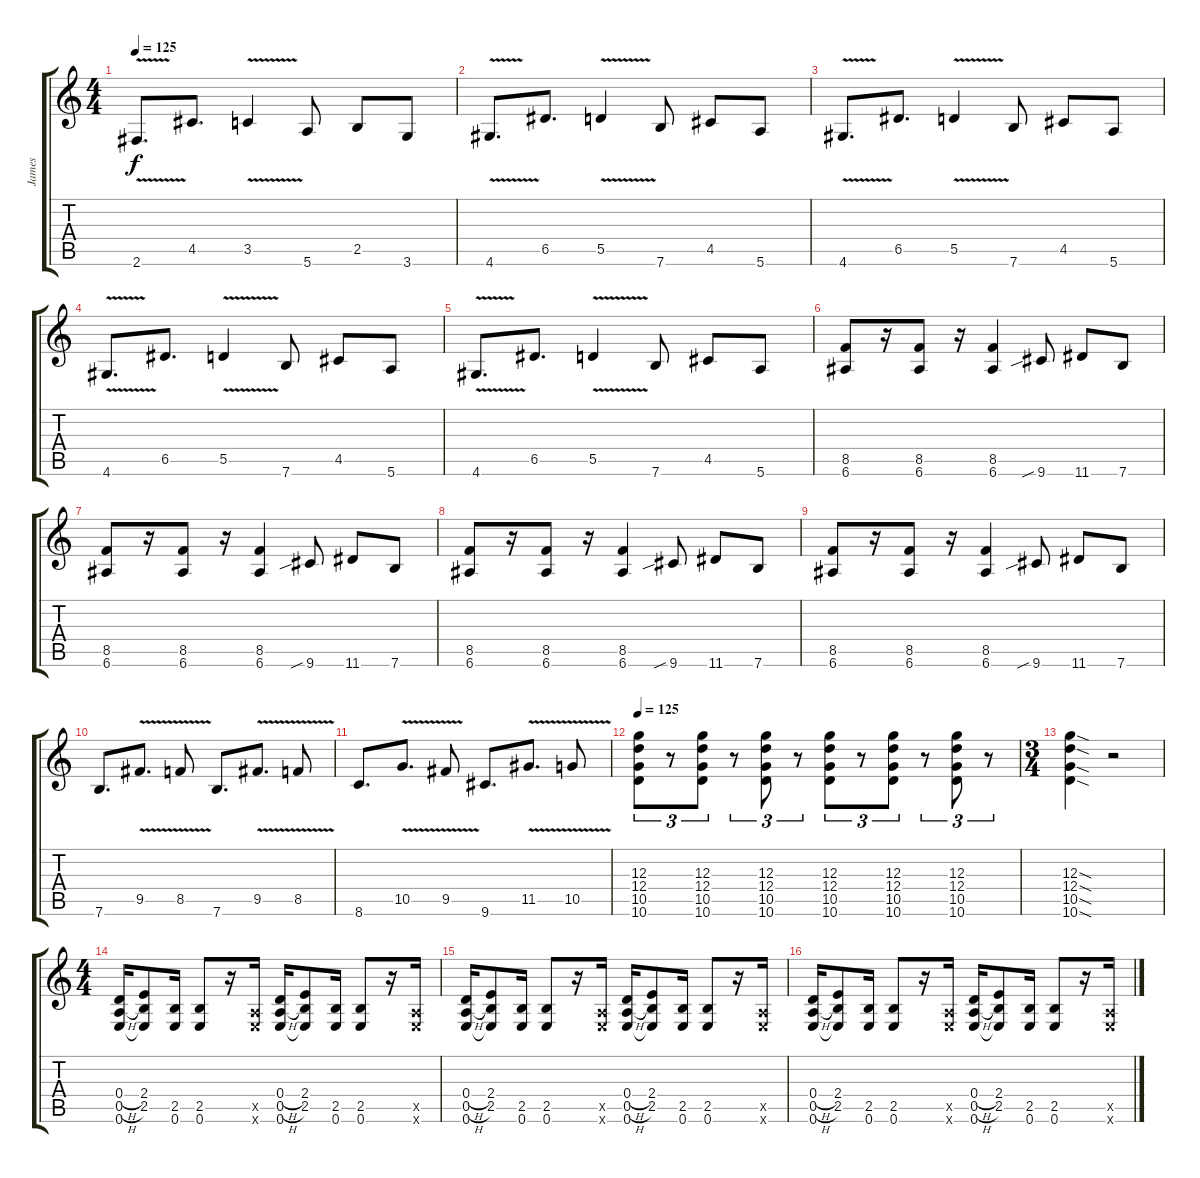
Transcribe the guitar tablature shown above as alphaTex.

\track ("James" "James") {instrument electricguitarclean}
\staff {score tabs}
\tuning (E4 B3 G3 D3 A2 E2) {hide}
\ts (4 4)
\tempo 125
\clef g2
\ks c
2.6{v}.8{d dy f} 4.5.8{d} 3.5{v}.4 5.6.8 2.5.8 3.6.8 |
4.6{v}.8{d} 6.5.8{d} 5.5{v}.4 7.6.8 4.5.8 5.6.8 |
4.6{v}.8{d} 6.5.8{d} 5.5{v}.4 7.6.8 4.5.8 5.6.8 |
4.6{v}.8{d} 6.5.8{d} 5.5{v}.4 7.6.8 4.5.8 5.6.8 |
4.6{v}.8{d} 6.5.8{d} 5.5{v}.4 7.6.8 4.5.8 5.6.8 |
(8.5 6.6).8 r.16 (8.5 6.6).8 r.16 (8.5 6.6).4 9.6{sib}.8 11.6.8 7.6.8 |
(8.5 6.6).8 r.16 (8.5 6.6).8 r.16 (8.5 6.6).4 9.6{sib}.8 11.6.8 7.6.8 |
(8.5 6.6).8 r.16 (8.5 6.6).8 r.16 (8.5 6.6).4 9.6{sib}.8 11.6.8 7.6.8 |
(8.5 6.6).8 r.16 (8.5 6.6).8 r.16 (8.5 6.6).4 9.6{sib}.8 11.6.8 7.6.8 |
7.6.8{d} 9.5{v}.8{d} 8.5{v}.8 7.6.8{d} 9.5{v}.8{d} 8.5{v}.8 |
8.6.8{d} 10.5{v}.8{d} 9.5{v}.8 9.6.8{d} 11.5{v}.8{d} 10.5{v}.8 |
\tempo 125
(12.3 12.4 10.5 10.6).8{tu (3 2) volume 13 instrument distortionguitar} r.8{tu (3 2)} (12.3 12.4 10.5 10.6).8{tu (3 2)} r.8{tu (3 2)} (12.3 12.4 10.5 10.6).8{tu (3 2)} r.8{tu (3 2)} (12.3 12.4 10.5 10.6).8{tu (3 2)} r.8{tu (3 2)} (12.3 12.4 10.5 10.6).8{tu (3 2)} r.8{tu (3 2)} (12.3 12.4 10.5 10.6).8{tu (3 2)} r.8{tu (3 2)} |
\ts (3 4)
(12.3{sod} 12.4{sod} 10.5{sod} 10.6{sod}).4 r.2 |
\ts (4 4)
(0.4{h} 0.5{h} 0.6).16 (2.4 2.5 0.6{t}).8 (2.5 0.6).16 (2.5 0.6).8 r.16 (0.5{x} 0.6{x}).16 (0.4{h} 0.5{h} 0.6).16 (2.4 2.5 0.6{t}).8 (2.5 0.6).16 (2.5 0.6).8 r.16 (0.5{x} 0.6{x}).16 |
(0.4{h} 0.5{h} 0.6).16 (2.4 2.5 0.6{t}).8 (2.5 0.6).16 (2.5 0.6).8 r.16 (0.5{x} 0.6{x}).16 (0.4{h} 0.5{h} 0.6).16 (2.4 2.5 0.6{t}).8 (2.5 0.6).16 (2.5 0.6).8 r.16 (0.5{x} 0.6{x}).16 |
(0.4{h} 0.5{h} 0.6).16 (2.4 2.5 0.6{t}).8 (2.5 0.6).16 (2.5 0.6).8 r.16 (0.5{x} 0.6{x}).16 (0.4{h} 0.5{h} 0.6).16 (2.4 2.5 0.6{t}).8 (2.5 0.6).16 (2.5 0.6).8 r.16 (0.5{x} 0.6{x}).16
